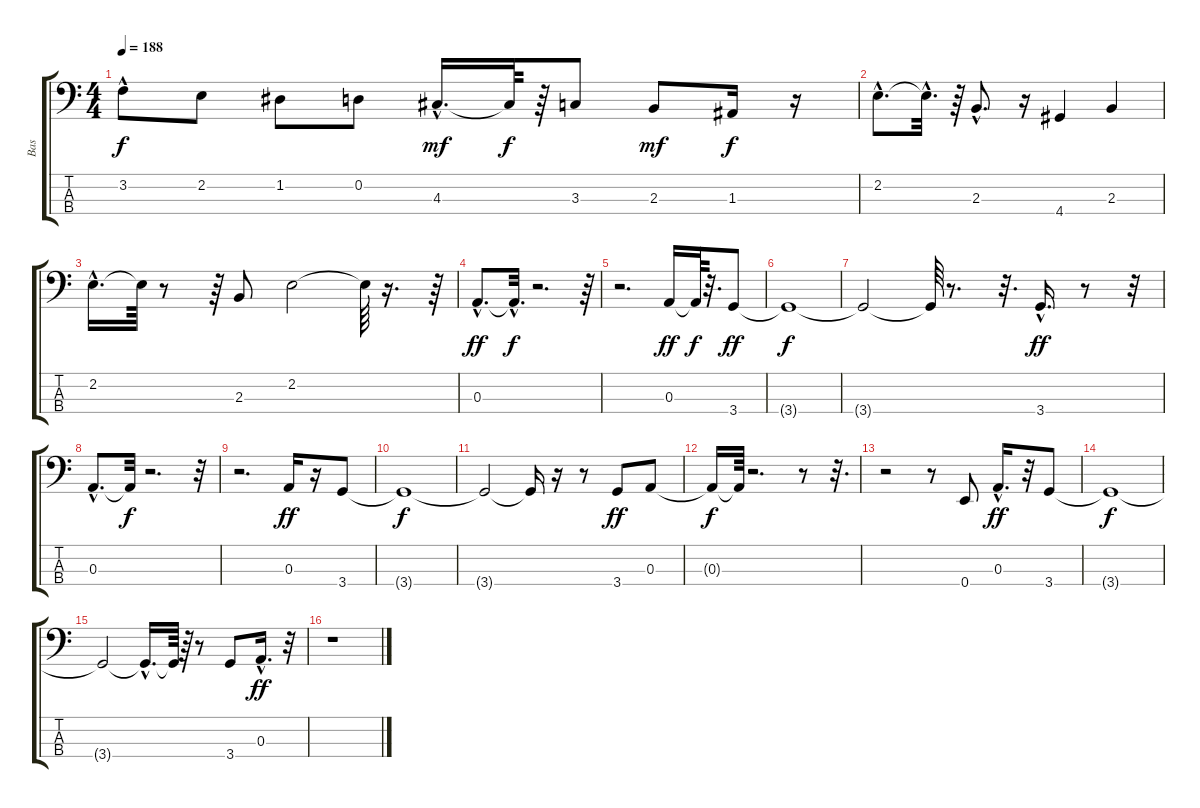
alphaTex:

\track ("Bas" "Bas") {instrument electricbassfinger}
\staff {score tabs}
\tuning (G2 D2 A1 E1) {hide}
\ts (4 4)
\tempo 188
\clef f4
\ks c
3.2{hac}.8{dy f} 2.2.8 1.2.8 0.2.8 4.3{hac}.16{d dy mf} 4.3{t}.64{dy f} r.64 3.3.8 2.3.8{dy mf} 1.3.16{dy f} r.16 |
2.2{hac}.8{d} 2.2{hac t}.32{d} r.64 2.3{hac}.8{d} r.16 4.4.4 2.3.4 |
2.2{hac}.16{d} 2.2{t}.64 r.8 r.64 2.3.8 2.2.2 2.2{t}.64 r.16{d} r.64 |
0.3{hac}.8{d dy ff} 0.3{hac t}.32{d dy f} r.2{d} r.64 |
r.2{d} 0.3.16{dy ff} 0.3{t}.64{dy f} r.32{d} 3.4.8{dy ff} |
3.4{t}.1{dy f} |
3.4{t}.2 3.4{t}.64 r.8{d} r.32{d} 3.4{hac}.16{d dy ff} r.8 r.32 |
0.3{hac}.8{d} 0.3{t}.32{dy f} r.2{d} r.32 |
r.2{d} 0.3.16{dy ff} r.16 3.4.8 |
3.4{t}.1{dy f} |
3.4{t}.2 3.4{t}.16 r.16 r.8 3.4.8{dy ff} 0.3.8 |
0.3{t}.16{dy f} 0.3{t}.64 r.2{d} r.8 r.32{d} |
r.2 r.8 0.4.8 0.3{hac}.16{d dy ff} r.32 3.4.8 |
3.4{t}.1{dy f} |
3.4{t}.2 3.4{hac t}.16{d} 3.4{t}.64 r.64 r.8 3.4.8 0.3{hac}.16{d dy ff} r.32 |
r.1
